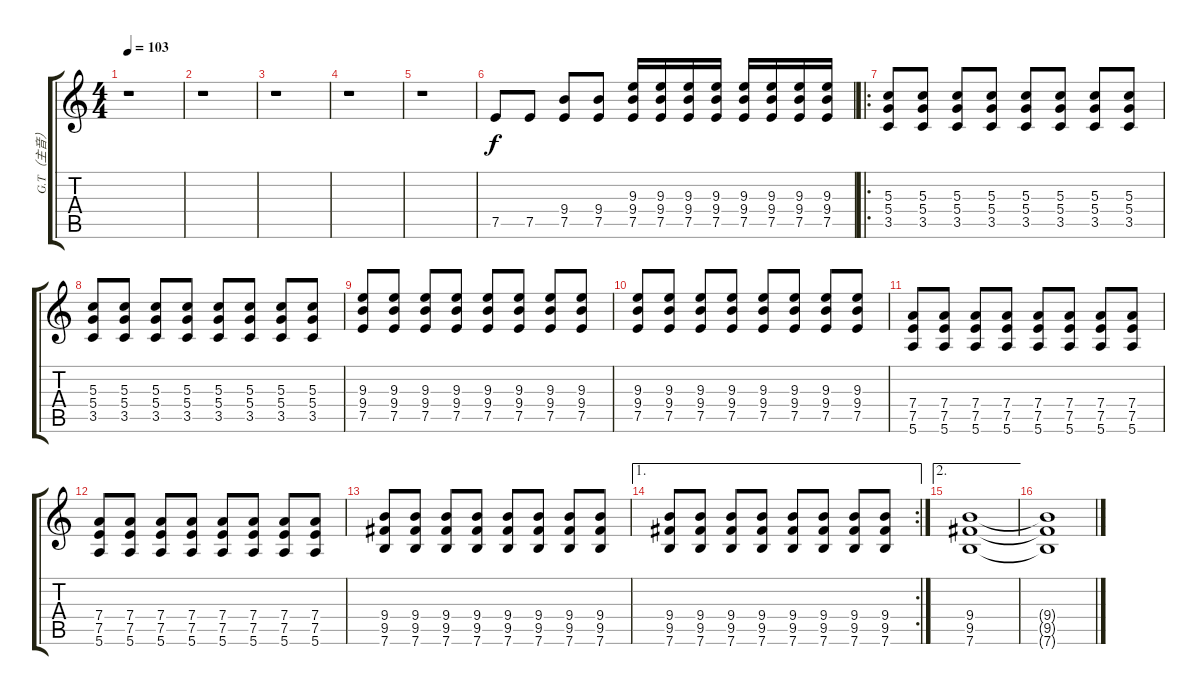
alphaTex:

\track ("G.T（主音）" "G.T（主音）") {instrument overdrivenguitar}
\staff {score tabs}
\tuning (E4 B3 G3 D3 A2 E2) {hide}
\ts (4 4)
\tempo 103
\clef g2
\ks c
r.1{dy f} |
r.1 |
r.1 |
r.1 |
r.1 |
7.5.8 7.5.8 (9.4 7.5).8 (9.4 7.5).8 (9.3 9.4 7.5).16 (9.3 9.4 7.5).16 (9.3 9.4 7.5).16 (9.3 9.4 7.5).16 (9.3 9.4 7.5).16 (9.3 9.4 7.5).16 (9.3 9.4 7.5).16 (9.3 9.4 7.5).16 |
\ro
(5.3 5.4 3.5).8 (5.3 5.4 3.5).8 (5.3 5.4 3.5).8 (5.3 5.4 3.5).8 (5.3 5.4 3.5).8 (5.3 5.4 3.5).8 (5.3 5.4 3.5).8 (5.3 5.4 3.5).8 |
(5.3 5.4 3.5).8 (5.3 5.4 3.5).8 (5.3 5.4 3.5).8 (5.3 5.4 3.5).8 (5.3 5.4 3.5).8 (5.3 5.4 3.5).8 (5.3 5.4 3.5).8 (5.3 5.4 3.5).8 |
(9.3 9.4 7.5).8 (9.3 9.4 7.5).8 (9.3 9.4 7.5).8 (9.3 9.4 7.5).8 (9.3 9.4 7.5).8 (9.3 9.4 7.5).8 (9.3 9.4 7.5).8 (9.3 9.4 7.5).8 |
(9.3 9.4 7.5).8 (9.3 9.4 7.5).8 (9.3 9.4 7.5).8 (9.3 9.4 7.5).8 (9.3 9.4 7.5).8 (9.3 9.4 7.5).8 (9.3 9.4 7.5).8 (9.3 9.4 7.5).8 |
(7.4 7.5 5.6).8 (7.4 7.5 5.6).8 (7.4 7.5 5.6).8 (7.4 7.5 5.6).8 (7.4 7.5 5.6).8 (7.4 7.5 5.6).8 (7.4 7.5 5.6).8 (7.4 7.5 5.6).8 |
(7.4 7.5 5.6).8 (7.4 7.5 5.6).8 (7.4 7.5 5.6).8 (7.4 7.5 5.6).8 (7.4 7.5 5.6).8 (7.4 7.5 5.6).8 (7.4 7.5 5.6).8 (7.4 7.5 5.6).8 |
(9.4 9.5 7.6).8 (9.4 9.5 7.6).8 (9.4 9.5 7.6).8 (9.4 9.5 7.6).8 (9.4 9.5 7.6).8 (9.4 9.5 7.6).8 (9.4 9.5 7.6).8 (9.4 9.5 7.6).8 |
\ae 1
\rc 2
(9.4 9.5 7.6).8 (9.4 9.5 7.6).8 (9.4 9.5 7.6).8 (9.4 9.5 7.6).8 (9.4 9.5 7.6).8 (9.4 9.5 7.6).8 (9.4 9.5 7.6).8 (9.4 9.5 7.6).8 |
\ae 2
(9.4 9.5 7.6).1 |
(9.4{t} 9.5{t} 7.6{t}).1
